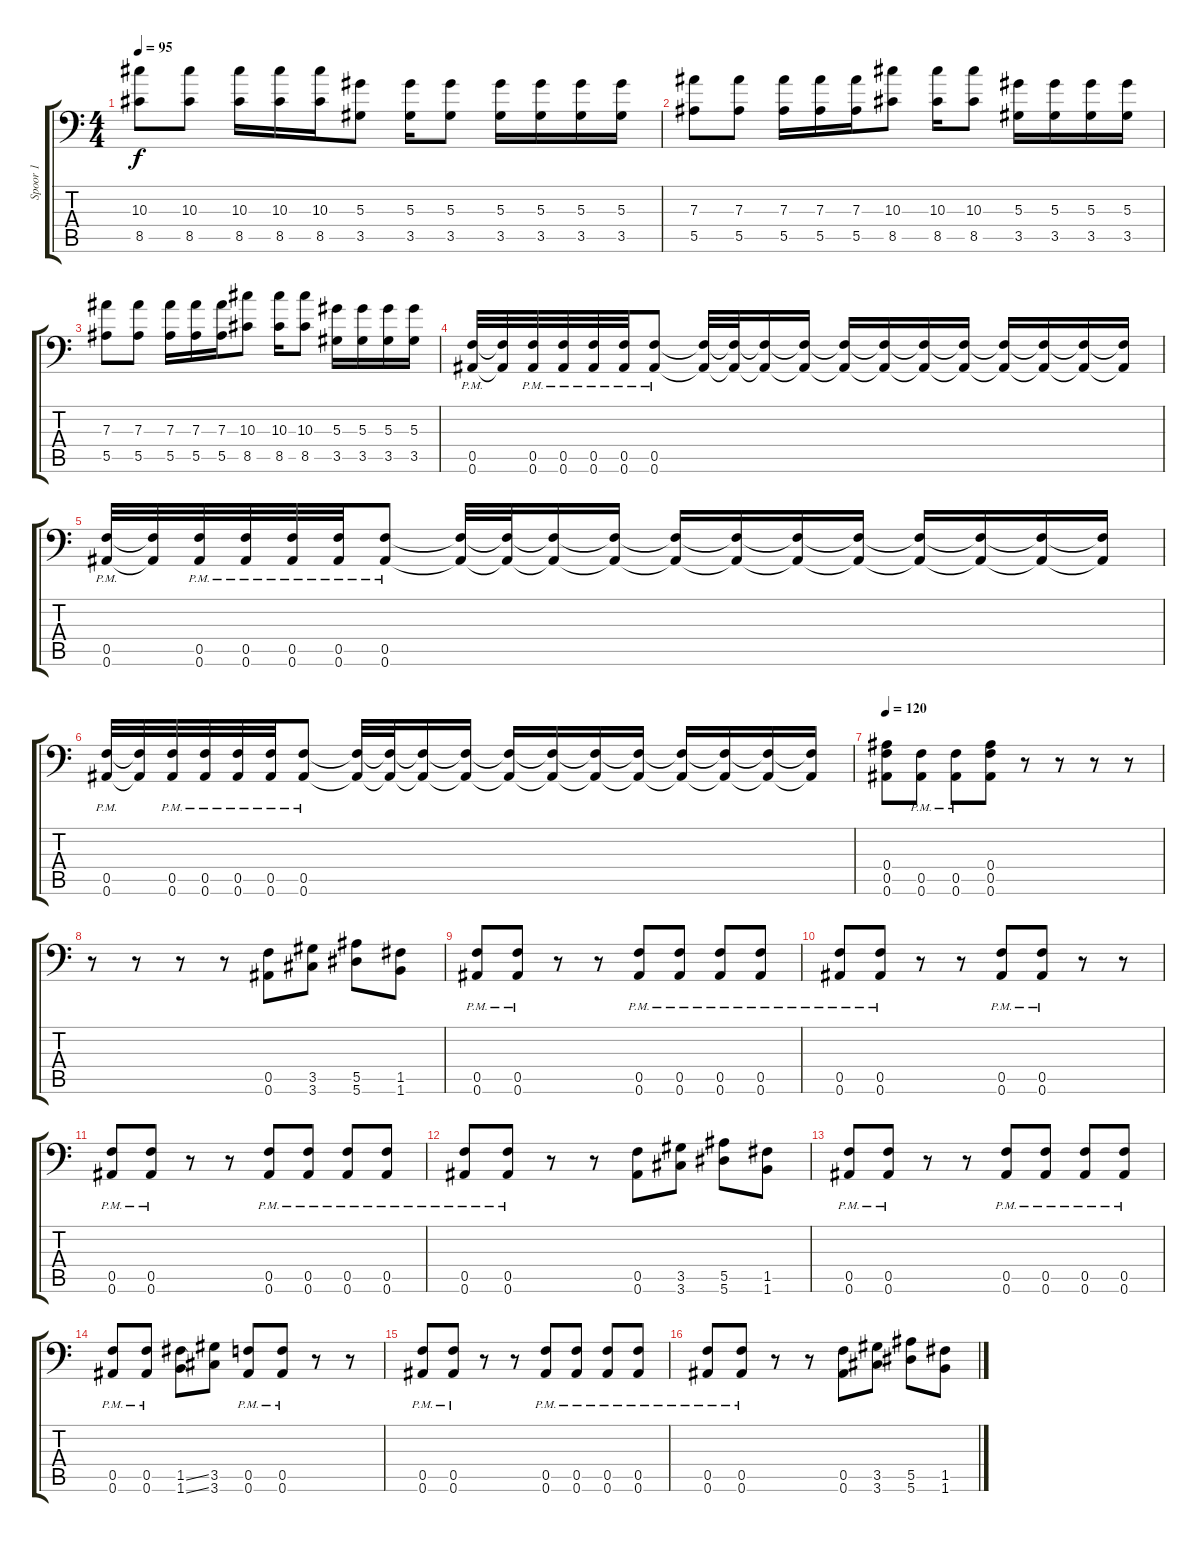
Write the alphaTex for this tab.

\track ("Spoor 1" "Spoor 1") {instrument distortionguitar}
\staff {score tabs}
\tuning (C4 G3 Eb3 Bb2 F2 Bb1) {hide}
\ts (4 4)
\tempo 95
\clef f4
\ks c
(10.3 8.5).8{dy f} (10.3 8.5).8 (10.3 8.5).16 (10.3 8.5).16 (10.3 8.5).16 (5.3 3.5).8 (5.3 3.5).16 (5.3 3.5).8 (5.3 3.5).16 (5.3 3.5).16 (5.3 3.5).16 (5.3 3.5).16 |
(7.3 5.5).8 (7.3 5.5).8 (7.3 5.5).16 (7.3 5.5).16 (7.3 5.5).16 (10.3 8.5).8 (10.3 8.5).16 (10.3 8.5).8 (5.3 3.5).16 (5.3 3.5).16 (5.3 3.5).16 (5.3 3.5).16 |
(7.3 5.5).8 (7.3 5.5).8 (7.3 5.5).16 (7.3 5.5).16 (7.3 5.5).16 (10.3 8.5).8 (10.3 8.5).16 (10.3 8.5).8 (5.3 3.5).16 (5.3 3.5).16 (5.3 3.5).16 (5.3 3.5).16 |
(0.5{pm} 0.6{pm}).32 (0.5{t} 0.6{t}).32 (0.5{pm} 0.6{pm}).32 (0.5{pm} 0.6{pm}).32 (0.5{pm} 0.6{pm}).32 (0.5{pm} 0.6{pm}).32 (0.5{pm} 0.6{pm}).8 (0.5{t} 0.6{t}).32 (0.5{t} 0.6{t}).32 (0.5{t} 0.6{t}).16 (0.5{t} 0.6{t}).16 (0.5{t} 0.6{t}).16 (0.5{t} 0.6{t}).16 (0.5{t} 0.6{t}).16 (0.5{t} 0.6{t}).16 (0.5{t} 0.6{t}).16 (0.5{t} 0.6{t}).16 (0.5{t} 0.6{t}).16 (0.5{t} 0.6{t}).16 |
(0.5{pm} 0.6{pm}).32 (0.5{t} 0.6{t}).32 (0.5{pm} 0.6{pm}).32 (0.5{pm} 0.6{pm}).32 (0.5{pm} 0.6{pm}).32 (0.5{pm} 0.6{pm}).32 (0.5{pm} 0.6{pm}).8 (0.5{t} 0.6{t}).32 (0.5{t} 0.6{t}).32 (0.5{t} 0.6{t}).16 (0.5{t} 0.6{t}).16 (0.5{t} 0.6{t}).16 (0.5{t} 0.6{t}).16 (0.5{t} 0.6{t}).16 (0.5{t} 0.6{t}).16 (0.5{t} 0.6{t}).16 (0.5{t} 0.6{t}).16 (0.5{t} 0.6{t}).16 (0.5{t} 0.6{t}).16 |
(0.5{pm} 0.6{pm}).32 (0.5{t} 0.6{t}).32 (0.5{pm} 0.6{pm}).32 (0.5{pm} 0.6{pm}).32 (0.5{pm} 0.6{pm}).32 (0.5{pm} 0.6{pm}).32 (0.5{pm} 0.6{pm}).8 (0.5{t} 0.6{t}).32 (0.5{t} 0.6{t}).32 (0.5{t} 0.6{t}).16 (0.5{t} 0.6{t}).16 (0.5{t} 0.6{t}).16 (0.5{t} 0.6{t}).16 (0.5{t} 0.6{t}).16 (0.5{t} 0.6{t}).16 (0.5{t} 0.6{t}).16 (0.5{t} 0.6{t}).16 (0.5{t} 0.6{t}).16 (0.5{t} 0.6{t}).16 |
\tempo 120
(0.4 0.5 0.6).8 (0.5{pm} 0.6{pm}).8 (0.5{pm} 0.6{pm}).8 (0.4 0.5 0.6).8 r.8 r.8 r.8 r.8 |
r.8 r.8 r.8 r.8 (0.5 0.6).8 (3.5 3.6).8 (5.5 5.6).8 (1.5 1.6).8 |
(0.5{pm} 0.6{pm}).8 (0.5{pm} 0.6{pm}).8 r.8 r.8 (0.5{pm} 0.6{pm}).8 (0.5{pm} 0.6{pm}).8 (0.5{pm} 0.6{pm}).8 (0.5{pm} 0.6{pm}).8 |
(0.5{pm} 0.6{pm}).8 (0.5{pm} 0.6{pm}).8 r.8 r.8 (0.5{pm} 0.6{pm}).8 (0.5{pm} 0.6{pm}).8 r.8 r.8 |
(0.5{pm} 0.6{pm}).8 (0.5{pm} 0.6{pm}).8 r.8 r.8 (0.5{pm} 0.6{pm}).8 (0.5{pm} 0.6{pm}).8 (0.5{pm} 0.6{pm}).8 (0.5{pm} 0.6{pm}).8 |
(0.5{pm} 0.6{pm}).8 (0.5{pm} 0.6{pm}).8 r.8 r.8 (0.5 0.6).8 (3.5 3.6).8 (5.5 5.6).8 (1.5 1.6).8 |
(0.5{pm} 0.6{pm}).8 (0.5{pm} 0.6{pm}).8 r.8 r.8 (0.5{pm} 0.6{pm}).8 (0.5{pm} 0.6{pm}).8 (0.5{pm} 0.6{pm}).8 (0.5{pm} 0.6{pm}).8 |
(0.5{pm} 0.6{pm}).8 (0.5{pm} 0.6{pm}).8 (1.5{ss} 1.6{ss}).8 (3.5 3.6).8 (0.5{pm} 0.6{pm}).8 (0.5{pm} 0.6{pm}).8 r.8 r.8 |
(0.5{pm} 0.6{pm}).8 (0.5{pm} 0.6{pm}).8 r.8 r.8 (0.5{pm} 0.6{pm}).8 (0.5{pm} 0.6{pm}).8 (0.5{pm} 0.6{pm}).8 (0.5{pm} 0.6{pm}).8 |
(0.5{pm} 0.6{pm}).8 (0.5{pm} 0.6{pm}).8 r.8 r.8 (0.5 0.6).8 (3.5 3.6).8 (5.5 5.6).8 (1.5 1.6).8
